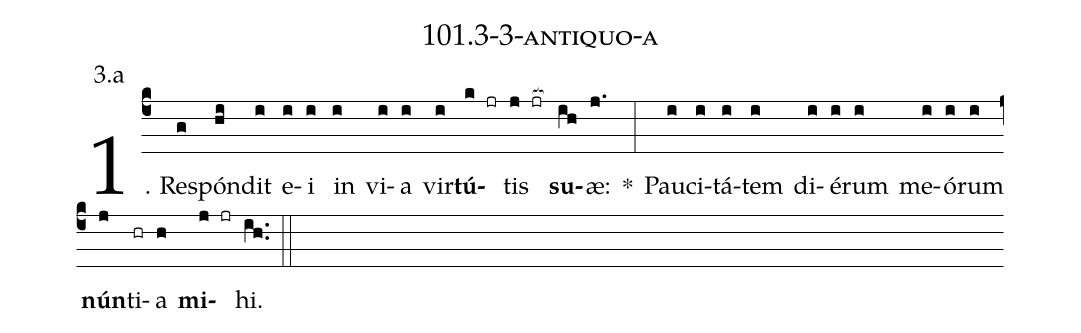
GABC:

name: 101.3-3-antiquo-a;
annotation: 3.a;
%%
(c4)1. Re(g)spón(hi)dit(i) e(i)i(i) in(i) vi(i)a(i) vir(i)<b>tú</b>(k jr)tis(j jr[ocb:1{]) <b>su</b>(ih[ocb:0}])æ:(j.) *(:) Pau(i)ci(i)tá(i)tem(i) di(i)é(i)rum(i) me(i)ó(i)rum(i) <b>nún</b>(j)ti(hr)a(h) <b>mi</b>(j jr)hi.(ih..) (::)


%E(i) u(i) o(j) u(h) a(j) e.(ih..) (::)
